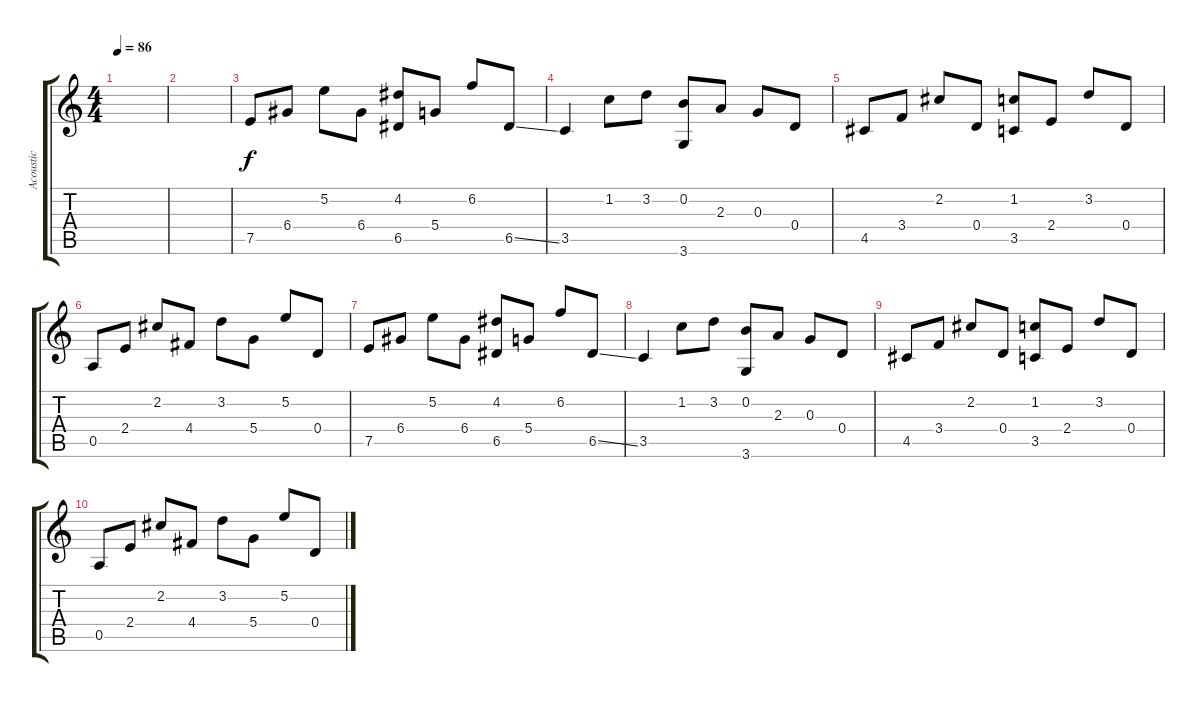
\track ("Acoustic" "Acoustic") {instrument acousticguitarsteel}
\staff {score tabs}
\tuning (E4 B3 G3 D3 A2 E2) {hide}
\ts (4 4)
\tempo 86
\clef g2
\ks c
|
|
7.5.8 6.4.8 5.2.8 6.4.8 (4.2 6.5).8 5.4.8 6.2.8 6.5{ss}.8 |
3.5.4 1.2.8 3.2.8 (0.2 3.6).8 2.3.8 0.3.8 0.4.8 |
4.5.8 3.4.8 2.2.8 0.4.8 (1.2 3.5).8 2.4.8 3.2.8 0.4.8 |
0.5.8 2.4.8 2.2.8 4.4.8 3.2.8 5.4.8 5.2.8 0.4.8 |
7.5.8 6.4.8 5.2.8 6.4.8 (4.2 6.5).8 5.4.8 6.2.8 6.5{ss}.8 |
3.5.4 1.2.8 3.2.8 (0.2 3.6).8 2.3.8 0.3.8 0.4.8 |
4.5.8 3.4.8 2.2.8 0.4.8 (1.2 3.5).8 2.4.8 3.2.8 0.4.8 |
0.5.8 2.4.8 2.2.8 4.4.8 3.2.8 5.4.8 5.2.8 0.4.8
